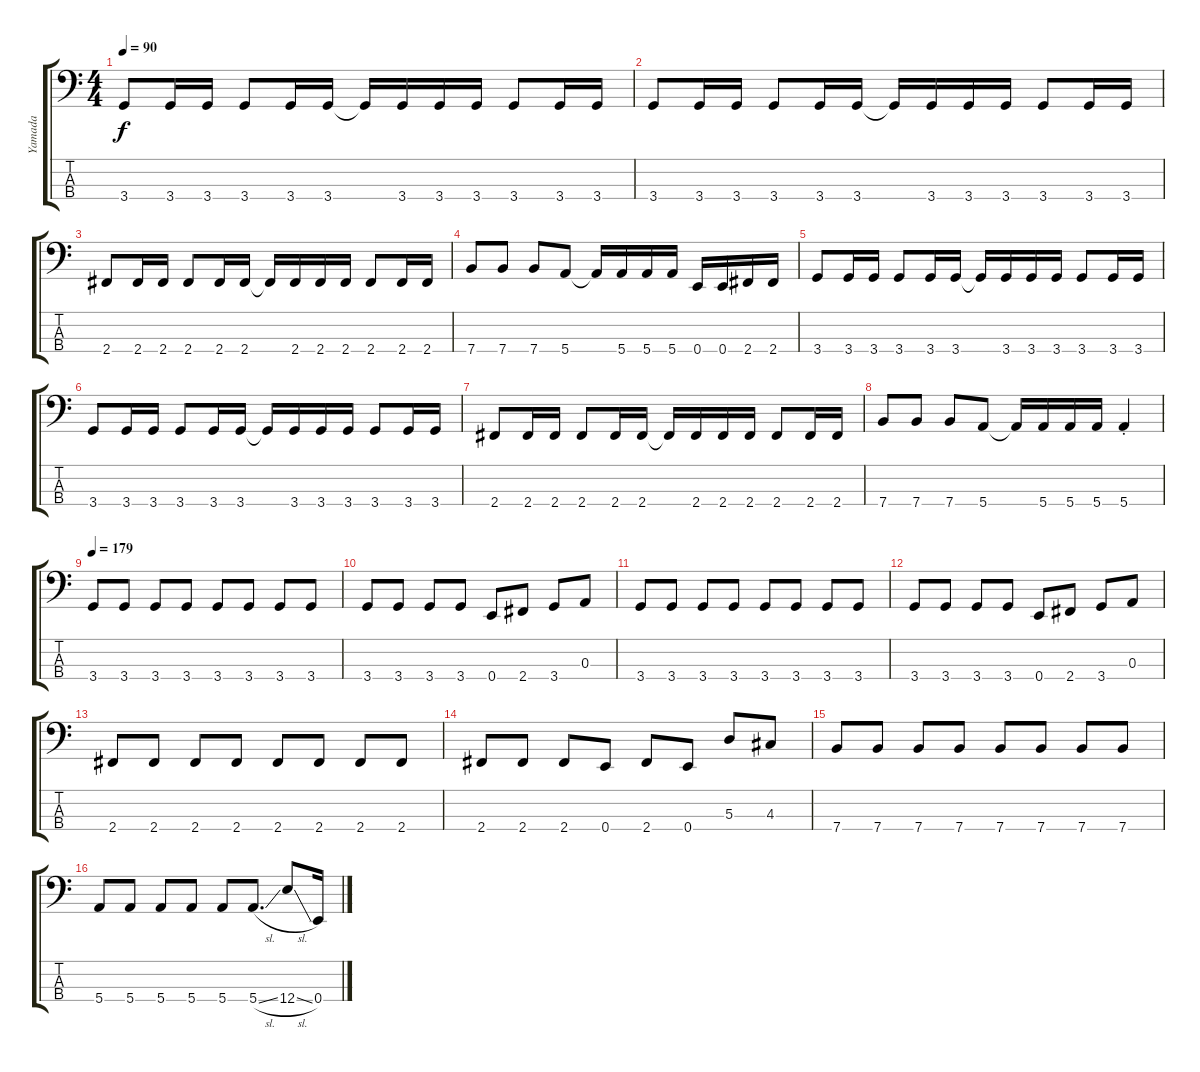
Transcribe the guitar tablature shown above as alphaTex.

\track ("Yamada" "Yamada") {instrument electricbasspick}
\staff {score tabs}
\tuning (G2 D2 A1 E1) {hide}
\ts (4 4)
\tempo 90
\clef f4
\ks c
3.4.8{dy f} 3.4.16 3.4.16 3.4.8 3.4.16 3.4.16 3.4{t}.16 3.4.16 3.4.16 3.4.16 3.4.8 3.4.16 3.4.16 |
3.4.8 3.4.16 3.4.16 3.4.8 3.4.16 3.4.16 3.4{t}.16 3.4.16 3.4.16 3.4.16 3.4.8 3.4.16 3.4.16 |
2.4.8 2.4.16 2.4.16 2.4.8 2.4.16 2.4.16 2.4{t}.16 2.4.16 2.4.16 2.4.16 2.4.8 2.4.16 2.4.16 |
7.4.8 7.4.8 7.4.8 5.4.8 5.4{t}.16 5.4.16 5.4.16 5.4.16 0.4.16 0.4.16 2.4.16 2.4.16 |
3.4.8 3.4.16 3.4.16 3.4.8 3.4.16 3.4.16 3.4{t}.16 3.4.16 3.4.16 3.4.16 3.4.8 3.4.16 3.4.16 |
3.4.8 3.4.16 3.4.16 3.4.8 3.4.16 3.4.16 3.4{t}.16 3.4.16 3.4.16 3.4.16 3.4.8 3.4.16 3.4.16 |
2.4.8 2.4.16 2.4.16 2.4.8 2.4.16 2.4.16 2.4{t}.16 2.4.16 2.4.16 2.4.16 2.4.8 2.4.16 2.4.16 |
7.4.8 7.4.8 7.4.8 5.4.8 5.4{t}.16 5.4.16 5.4.16 5.4.16 5.4{st}.4 |
\tempo 179
3.4.8 3.4.8 3.4.8 3.4.8 3.4.8 3.4.8 3.4.8 3.4.8 |
3.4.8 3.4.8 3.4.8 3.4.8 0.4.8 2.4.8 3.4.8 0.3.8 |
3.4.8 3.4.8 3.4.8 3.4.8 3.4.8 3.4.8 3.4.8 3.4.8 |
3.4.8 3.4.8 3.4.8 3.4.8 0.4.8 2.4.8 3.4.8 0.3.8 |
2.4.8 2.4.8 2.4.8 2.4.8 2.4.8 2.4.8 2.4.8 2.4.8 |
2.4.8 2.4.8 2.4.8 0.4.8 2.4.8 0.4.8 5.3.8 4.3.8 |
7.4.8 7.4.8 7.4.8 7.4.8 7.4.8 7.4.8 7.4.8 7.4.8 |
5.4.8 5.4.8 5.4.8 5.4.8 5.4.8 5.4{sl}.8{d} 12.4{sl}.8 0.4.16
